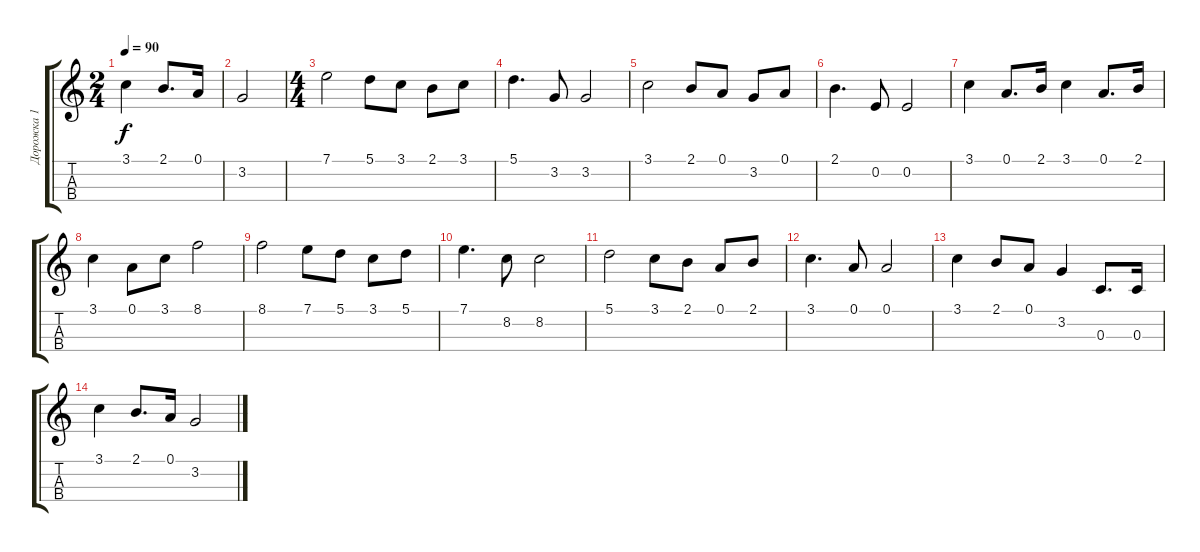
\track ("Дорожка 1" "Дорожка 1") {instrument acousticguitarsteel}
\staff {score tabs}
\tuning (A3 E3 C3 G2) {hide}
\ts (2 4)
\tempo 90
\clef g2
\ks c
3.1.4{dy f} 2.1.8{d} 0.1.16 |
3.2.2 |
\ts (4 4)
7.1.2 5.1.8 3.1.8 2.1.8 3.1.8 |
5.1.4{d} 3.2.8 3.2.2 |
3.1.2 2.1.8 0.1.8 3.2.8 0.1.8 |
2.1.4{d} 0.2.8 0.2.2 |
3.1.4 0.1.8{d} 2.1.16 3.1.4 0.1.8{d} 2.1.16 |
3.1.4 0.1.8 3.1.8 8.1.2 |
8.1.2 7.1.8 5.1.8 3.1.8 5.1.8 |
7.1.4{d} 8.2.8 8.2.2 |
5.1.2 3.1.8 2.1.8 0.1.8 2.1.8 |
3.1.4{d} 0.1.8 0.1.2 |
3.1.4 2.1.8 0.1.8 3.2.4 0.3.8{d} 0.3.16 |
3.1.4 2.1.8{d} 0.1.16 3.2.2
